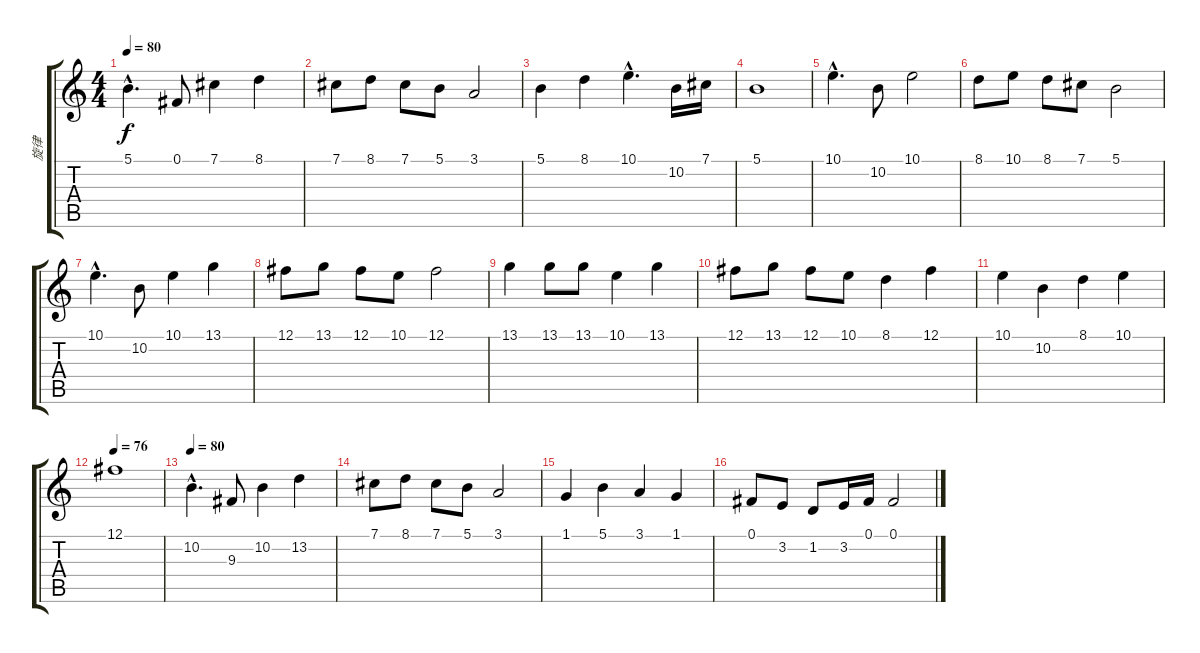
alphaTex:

\track ("旋律" "旋律") {instrument whistle}
\staff {score tabs}
\tuning (Gb4 Db4 A3 E3 B2 Gb2) {hide}
\ts (4 4)
\tempo 80
\clef g2
\ks c
5.1{hac}.4{d dy f} 0.1.8 7.1.4 8.1.4 |
7.1.8 8.1.8 7.1.8 5.1.8 3.1.2 |
5.1.4 8.1.4 10.1{hac}.4{d} 10.2.16 7.1.16 |
5.1.1 |
10.1{hac}.4{d} 10.2.8 10.1.2 |
8.1.8 10.1.8 8.1.8 7.1.8 5.1.2 |
10.1{hac}.4{d} 10.2.8 10.1.4 13.1.4 |
12.1.8 13.1.8 12.1.8 10.1.8 12.1.2 |
13.1.4 13.1.8 13.1.8 10.1.4 13.1.4 |
12.1.8 13.1.8 12.1.8 10.1.8 8.1.4 12.1.4 |
10.1.4 10.2.4 8.1.4 10.1.4 |
\tempo 76
12.1.1 |
\tempo 80
10.2{hac}.4{d instrument whistle} 9.3.8 10.2.4 13.2.4 |
7.1.8 8.1.8 7.1.8 5.1.8 3.1.2 |
1.1.4 5.1.4 3.1.4 1.1.4 |
0.1.8 3.2.8 1.2.8 3.2.16 0.1.16 0.1.2
